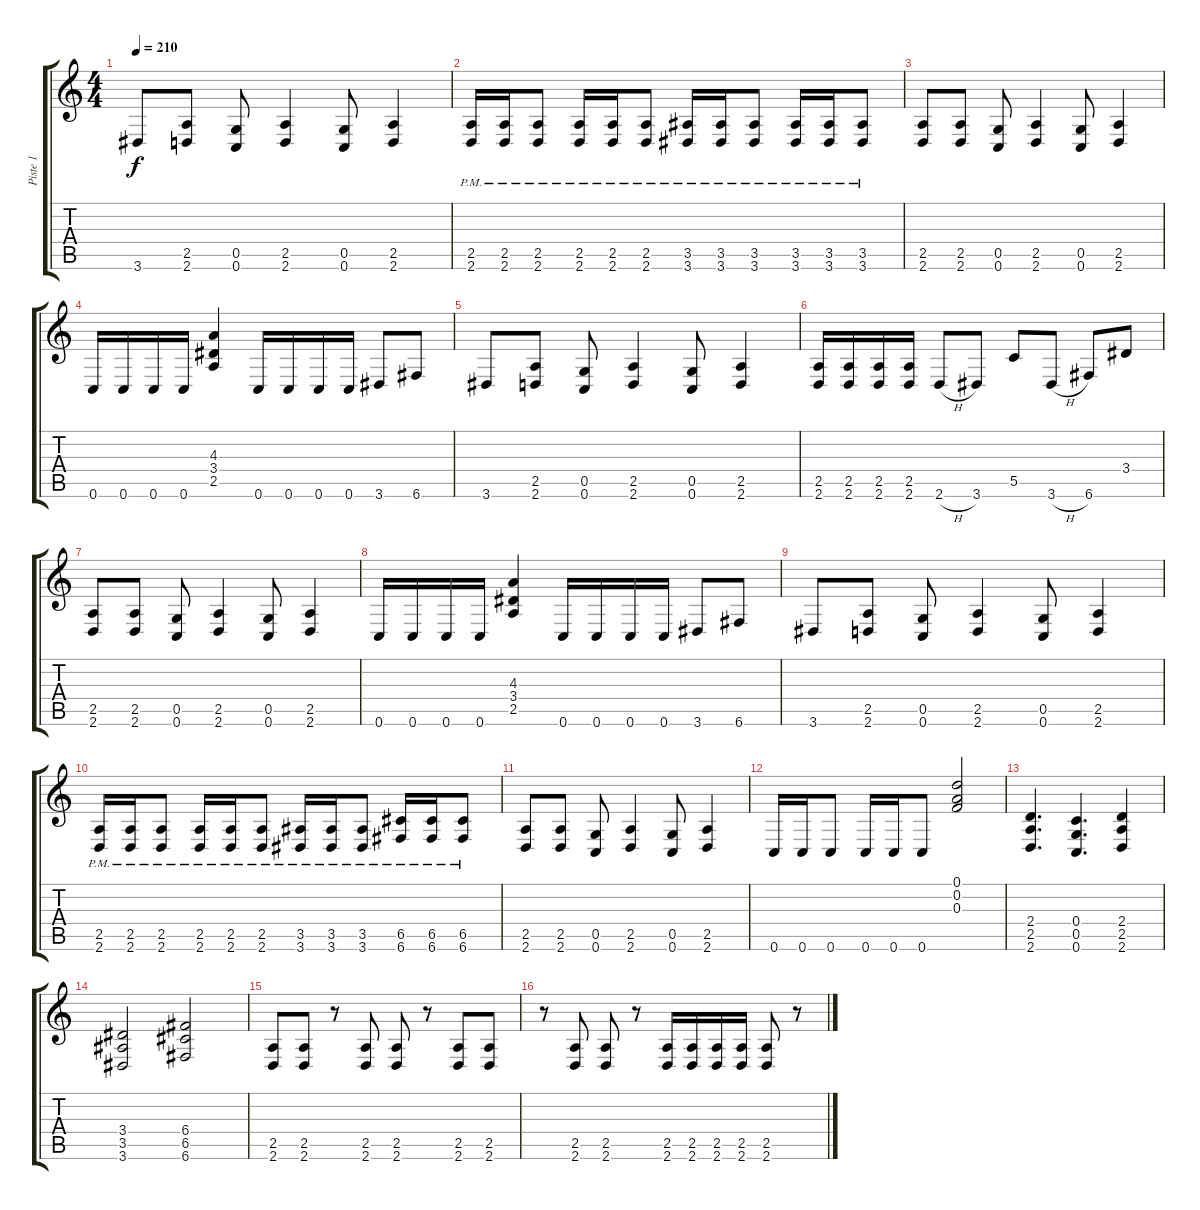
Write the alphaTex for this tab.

\track ("Piste 1" "Piste 1") {instrument overdrivenguitar}
\staff {score tabs}
\tuning (D4 A3 F3 C3 G2 C2) {hide}
\ts (4 4)
\tempo 210
\clef g2
\ks c
3.6.8{dy f} (2.5 2.6).8 (0.5 0.6).8 (2.5 2.6).4 (0.5 0.6).8 (2.5 2.6).4 |
(2.5{pm} 2.6{pm}).16 (2.5{pm} 2.6{pm}).16 (2.5{pm} 2.6{pm}).8 (2.5{pm} 2.6{pm}).16 (2.5{pm} 2.6{pm}).16 (2.5{pm} 2.6{pm}).8 (3.5{pm} 3.6{pm}).16 (3.5{pm} 3.6{pm}).16 (3.5{pm} 3.6{pm}).8 (3.5{pm} 3.6{pm}).16 (3.5{pm} 3.6{pm}).16 (3.5{pm} 3.6{pm}).8 |
(2.5 2.6).8 (2.5 2.6).8 (0.5 0.6).8 (2.5 2.6).4 (0.5 0.6).8 (2.5 2.6).4 |
0.6.16 0.6.16 0.6.16 0.6.16 (4.3 3.4 2.5).4 0.6.16 0.6.16 0.6.16 0.6.16 3.6.8 6.6.8 |
3.6.8 (2.5 2.6).8 (0.5 0.6).8 (2.5 2.6).4 (0.5 0.6).8 (2.5 2.6).4 |
(2.5 2.6).16 (2.5 2.6).16 (2.5 2.6).16 (2.5 2.6).16 2.6{h}.8 3.6.8 5.5.8 3.6{h}.8 6.6.8 3.4.8 |
(2.5 2.6).8 (2.5 2.6).8 (0.5 0.6).8 (2.5 2.6).4 (0.5 0.6).8 (2.5 2.6).4 |
0.6.16 0.6.16 0.6.16 0.6.16 (4.3 3.4 2.5).4 0.6.16 0.6.16 0.6.16 0.6.16 3.6.8 6.6.8 |
3.6.8 (2.5 2.6).8 (0.5 0.6).8 (2.5 2.6).4 (0.5 0.6).8 (2.5 2.6).4 |
(2.5{pm} 2.6{pm}).16 (2.5{pm} 2.6{pm}).16 (2.5{pm} 2.6{pm}).8 (2.5{pm} 2.6{pm}).16 (2.5{pm} 2.6{pm}).16 (2.5{pm} 2.6{pm}).8 (3.5{pm} 3.6{pm}).16 (3.5{pm} 3.6{pm}).16 (3.5{pm} 3.6{pm}).8 (6.5{pm} 6.6{pm}).16 (6.5{pm} 6.6{pm}).16 (6.5{pm} 6.6{pm}).8 |
(2.5 2.6).8 (2.5 2.6).8 (0.5 0.6).8 (2.5 2.6).4 (0.5 0.6).8 (2.5 2.6).4 |
0.6.16 0.6.16 0.6.8 0.6.16 0.6.16 0.6.8 (0.1 0.2 0.3).2{instrument telephonering} |
(2.4 2.5 2.6).4{d instrument overdrivenguitar} (0.4 0.5 0.6).4{d} (2.4 2.5 2.6).4 |
(3.4 3.5 3.6).2 (6.4 6.5 6.6).2 |
(2.5 2.6).8 (2.5 2.6).8 r.8 (2.5 2.6).8 (2.5 2.6).8 r.8 (2.5 2.6).8 (2.5 2.6).8 |
r.8 (2.5 2.6).8 (2.5 2.6).8 r.8 (2.5 2.6).16 (2.5 2.6).16 (2.5 2.6).16 (2.5 2.6).16 (2.5 2.6).8 r.8
